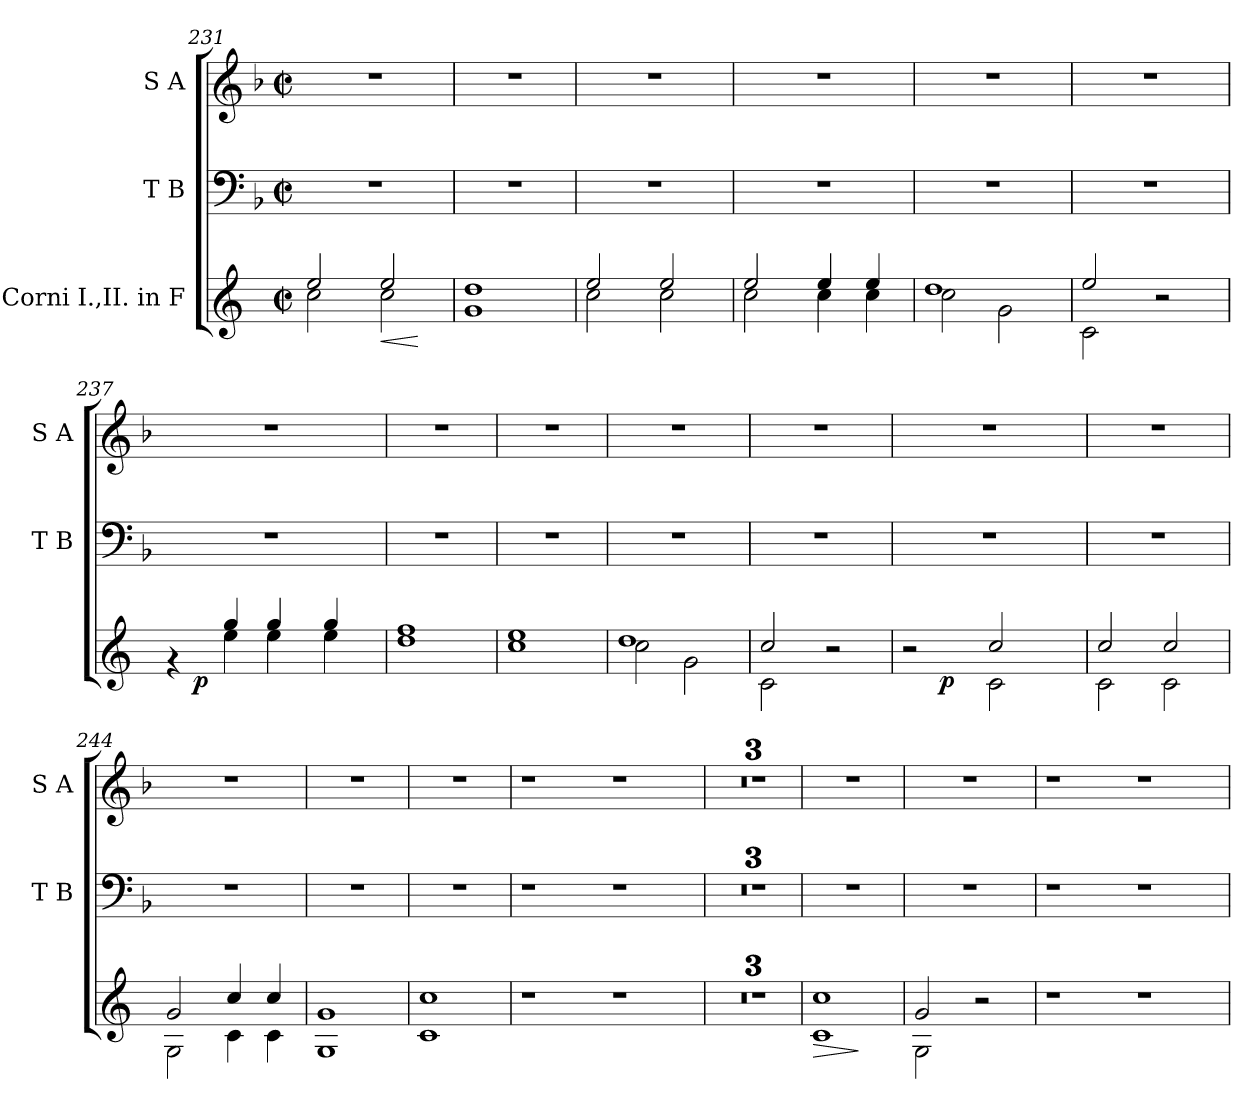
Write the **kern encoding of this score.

**kern	**dynam	**kern	**kern
*part3	*part3	*part2	*part1
*staff3	*staff3	*staff2	*staff1
*I"Corni I.,II.  in F	*	*I"T  B	*I"S  A
*	*	*I'T  B	*I'S  A
*clefG2	*	*clefF4	*clefG2
*ITrd-3c-5	*	*	*
*k[b-]	*	*k[b-]	*k[b-]
*F:	*	*F:	*F:
*M2/2	*	*M2/2	*M2/2
*met(c|)	*	*met(c|)	*met(c|)
=231	=231	=231	=231
*^	*	*	*
2aa/	2ff\	.	1r	1r
!	!	!LO:HP:b	!	!
2aa/	2ff\	<	.	.
*v	*v	*	*	*
.	[	.	.
=232	=232	=232	=232
1gg 1cc	.	1r	1r
=233	=233	=233	=233
*^	*	*	*
2aa/	2ff\	.	1r	1r
2aa/	2ff\	.	.	.
=234	=234	=234	=234	=234
2aa/	2ff\	.	1r	1r
4aa/	4ff\	.	.	.
4aa/	4ff\	.	.	.
=235	=235	=235	=235	=235
1gg	2ff\	.	1r	1r
.	2cc\	.	.	.
!!LO:LB:g=z
=236	=236	=236	=236	=236
2aa/	2f\	.	1r	1r
2r	2ryy	.	.	.
=237	=237	=237	=237	=237
*	*^	*	*	*
4rf	4ryy	16..ryy	.	1r	1r
!	!	!	!LO:DY:b	!	!
.	.	2ryy	p	.	.
4ccc/	4aa\	.	.	.	.
4ccc/	4aa\	.	.	.	.
.	.	4ryy	.	.	.
4ccc/	4aa\	.	.	.	.
.	.	8ryy	.	.	.
.	.	64ryy	.	.	.
*v	*v	*v	*	*	*
=238	=238	=238	=238
1bb- 1gg	.	1r	1r
=239	=239	=239	=239
1aa 1ff	.	1r	1r
=240	=240	=240	=240
*^	*	*	*
1gg	2ff\	.	1r	1r
.	2cc\	.	.	.
=241	=241	=241	=241	=241
2ff/	2f\	.	1r	1r
2r	2ryy	.	.	.
=242	=242	=242	=242	=242
*	*^	*	*	*
2r	2ryy	8.ryy	.	1r	1r
!	!	!	!LO:DY:b	!	!
.	.	2ryy	p	.	.
2ff/	2f\	.	.	.	.
.	.	4ryy	.	.	.
.	.	16ryy	.	.	.
*	*v	*v	*	*	*
=243	=243	=243	=243	=243
2ff/	2f\	.	1r	1r
2ff/	2f\	.	.	.
!!LO:PB:g=z
=244	=244	=244	=244	=244
2cc/	2c\	.	1r	1r
4ff/	4f\	.	.	.
4ff/	4f\	.	.	.
*v	*v	*	*	*
=245	=245	=245	=245
1cc 1c	.	1r	1r
=246	=246	=246	=246
1ff 1f	.	1r	1r
=247	=247	=247	=247
1r	.	1r	1r
1r	.	1r	1r
=248	=248	=248	=248
1r	.	1r	1r
=249	=249	=249	=249
1r	.	1r	1r
=250	=250	=250	=250
1r	.	1r	1r
=251	=251	=251	=251
!	!LO:HP:b	!	!
1ff 1f	>	1r	1r
.	]	.	.
=252	=252	=252	=252
*^	*	*	*
2cc/	2c\	.	1r	1r
2r	2ryy	.	.	.
*v	*v	*	*	*
=253	=253	=253	=253
1r	.	1r	1r
1r	.	1r	1r
=	=	=	=
*-	*-	*-	*-
